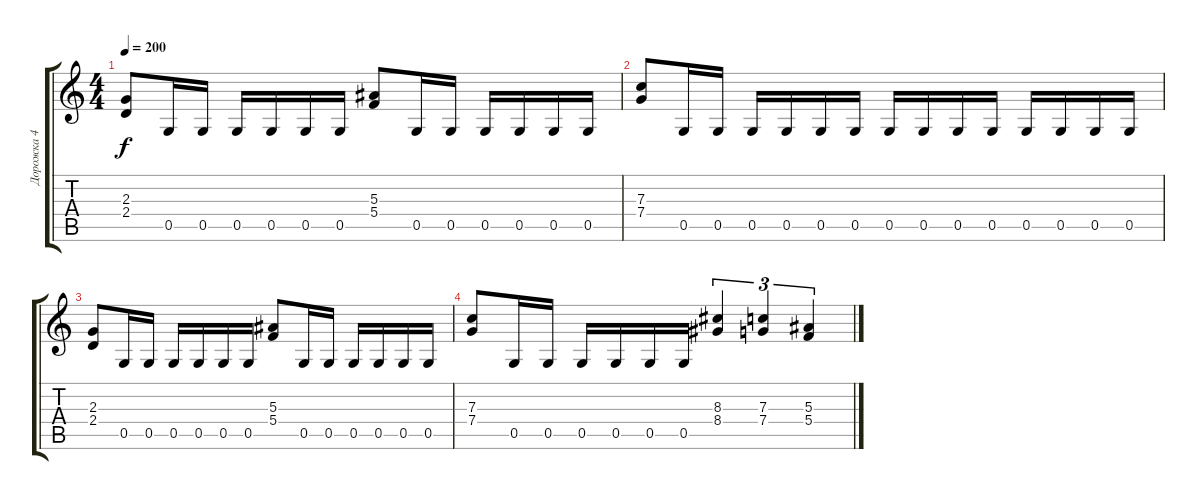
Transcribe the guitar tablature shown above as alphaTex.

\track ("Дорожка 4" "Дорожка 4") {instrument distortionguitar}
\staff {score tabs}
\tuning (D4 A3 F3 C3 G2 D2) {hide}
\ts (4 4)
\tempo 200
\clef g2
\ks c
(2.3 2.4).8{dy f} 0.5.16 0.5.16 0.5.16 0.5.16 0.5.16 0.5.16 (5.3 5.4).8 0.5.16 0.5.16 0.5.16 0.5.16 0.5.16 0.5.16 |
(7.3 7.4).8 0.5.16 0.5.16 0.5.16 0.5.16 0.5.16 0.5.16 0.5.16 0.5.16 0.5.16 0.5.16 0.5.16 0.5.16 0.5.16 0.5.16 |
(2.3 2.4).8 0.5.16 0.5.16 0.5.16 0.5.16 0.5.16 0.5.16 (5.3 5.4).8 0.5.16 0.5.16 0.5.16 0.5.16 0.5.16 0.5.16 |
(7.3 7.4).8 0.5.16 0.5.16 0.5.16 0.5.16 0.5.16 0.5.16 (8.3 8.4).4{tu (3 2)} (7.3 7.4).4{tu (3 2)} (5.3 5.4).4{tu (3 2)}
